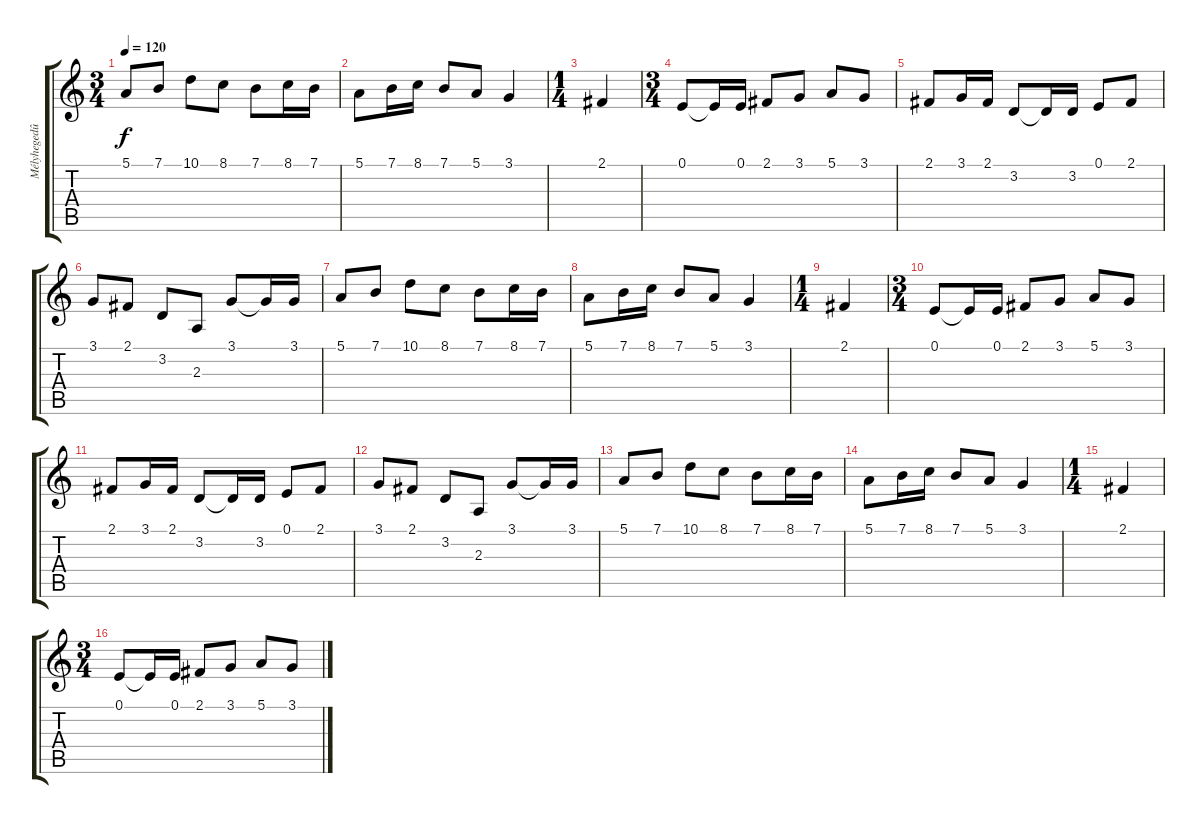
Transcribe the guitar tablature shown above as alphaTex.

\track ("Mélyhegedû" "Mélyhegedû") {instrument viola}
\staff {score tabs}
\tuning (E4 B3 G3 D3 A2 E2) {hide}
\ts (3 4)
\tempo 120
\clef g2
\ks c
5.1.8{dy f} 7.1.8 10.1.8 8.1.8 7.1.8 8.1.16 7.1.16 |
5.1.8 7.1.16 8.1.16 7.1.8 5.1.8 3.1.4 |
\ts (1 4)
2.1.4 |
\ts (3 4)
0.1.8 0.1{t}.16 0.1.16 2.1.8 3.1.8 5.1.8 3.1.8 |
2.1.8 3.1.16 2.1.16 3.2.8 3.2{t}.16 3.2.16 0.1.8 2.1.8 |
3.1.8 2.1.8 3.2.8 2.3.8 3.1.8 3.1{t}.16 3.1.16 |
5.1.8 7.1.8 10.1.8 8.1.8 7.1.8 8.1.16 7.1.16 |
5.1.8 7.1.16 8.1.16 7.1.8 5.1.8 3.1.4 |
\ts (1 4)
2.1.4 |
\ts (3 4)
0.1.8 0.1{t}.16 0.1.16 2.1.8 3.1.8 5.1.8 3.1.8 |
2.1.8 3.1.16 2.1.16 3.2.8 3.2{t}.16 3.2.16 0.1.8 2.1.8 |
3.1.8 2.1.8 3.2.8 2.3.8 3.1.8 3.1{t}.16 3.1.16 |
5.1.8 7.1.8 10.1.8 8.1.8 7.1.8 8.1.16 7.1.16 |
5.1.8 7.1.16 8.1.16 7.1.8 5.1.8 3.1.4 |
\ts (1 4)
2.1.4 |
\ts (3 4)
0.1.8 0.1{t}.16 0.1.16 2.1.8 3.1.8 5.1.8 3.1.8
